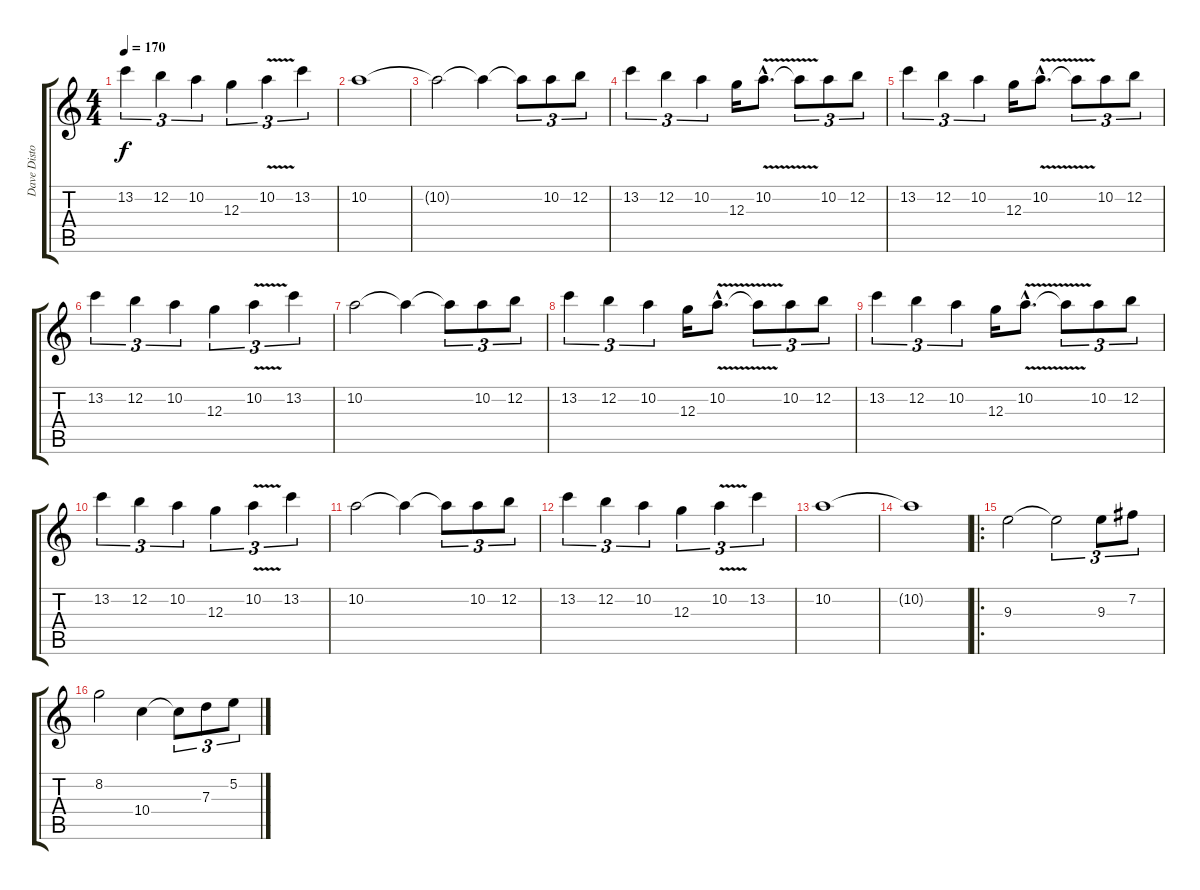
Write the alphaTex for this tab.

\track ("Dave Distortion (Guitar Distortion)" "Dave Disto") {instrument distortionguitar}
\staff {score tabs}
\tuning (E4 B3 G3 D3 A2 E2) {hide}
\ts (4 4)
\tempo 170
\clef g2
\ks c
13.2.4{tu (3 2) dy f} 12.2.4{tu (3 2)} 10.2.4{tu (3 2)} 12.3.4{tu (3 2)} 10.2{v}.4{tu (3 2)} 13.2.4{tu (3 2)} |
10.2.1 |
10.2{t}.2 10.2{t}.4 10.2{t}.8{tu (3 2)} 10.2.8{tu (3 2)} 12.2.8{tu (3 2)} |
13.2.4{tu (3 2)} 12.2.4{tu (3 2)} 10.2.4{tu (3 2)} 12.3.16 10.2{v hac}.8{d} 10.2{t}.8{tu (3 2)} 10.2.8{tu (3 2)} 12.2.8{tu (3 2)} |
13.2.4{tu (3 2)} 12.2.4{tu (3 2)} 10.2.4{tu (3 2)} 12.3.16 10.2{v hac}.8{d} 10.2{t}.8{tu (3 2)} 10.2.8{tu (3 2)} 12.2.8{tu (3 2)} |
13.2.4{tu (3 2)} 12.2.4{tu (3 2)} 10.2.4{tu (3 2)} 12.3.4{tu (3 2)} 10.2{v}.4{tu (3 2)} 13.2.4{tu (3 2)} |
10.2.2 10.2{t}.4 10.2{t}.8{tu (3 2)} 10.2.8{tu (3 2)} 12.2.8{tu (3 2)} |
13.2.4{tu (3 2)} 12.2.4{tu (3 2)} 10.2.4{tu (3 2)} 12.3.16 10.2{v hac}.8{d} 10.2{t}.8{tu (3 2)} 10.2.8{tu (3 2)} 12.2.8{tu (3 2)} |
13.2.4{tu (3 2)} 12.2.4{tu (3 2)} 10.2.4{tu (3 2)} 12.3.16 10.2{v hac}.8{d} 10.2{t}.8{tu (3 2)} 10.2.8{tu (3 2)} 12.2.8{tu (3 2)} |
13.2.4{tu (3 2)} 12.2.4{tu (3 2)} 10.2.4{tu (3 2)} 12.3.4{tu (3 2)} 10.2{v}.4{tu (3 2)} 13.2.4{tu (3 2)} |
10.2.2 10.2{t}.4 10.2{t}.8{tu (3 2)} 10.2.8{tu (3 2)} 12.2.8{tu (3 2)} |
13.2.4{tu (3 2)} 12.2.4{tu (3 2)} 10.2.4{tu (3 2)} 12.3.4{tu (3 2)} 10.2{v}.4{tu (3 2)} 13.2.4{tu (3 2)} |
10.2.1 |
10.2{t}.1 |
\ro
9.3.2 9.3{t}.2{tu (3 2)} 9.3.8{tu (3 2)} 7.2.8{tu (3 2)} |
8.2.2 10.4.4 10.4{t}.8{tu (3 2)} 7.3.8{tu (3 2)} 5.2.8{tu (3 2)}
